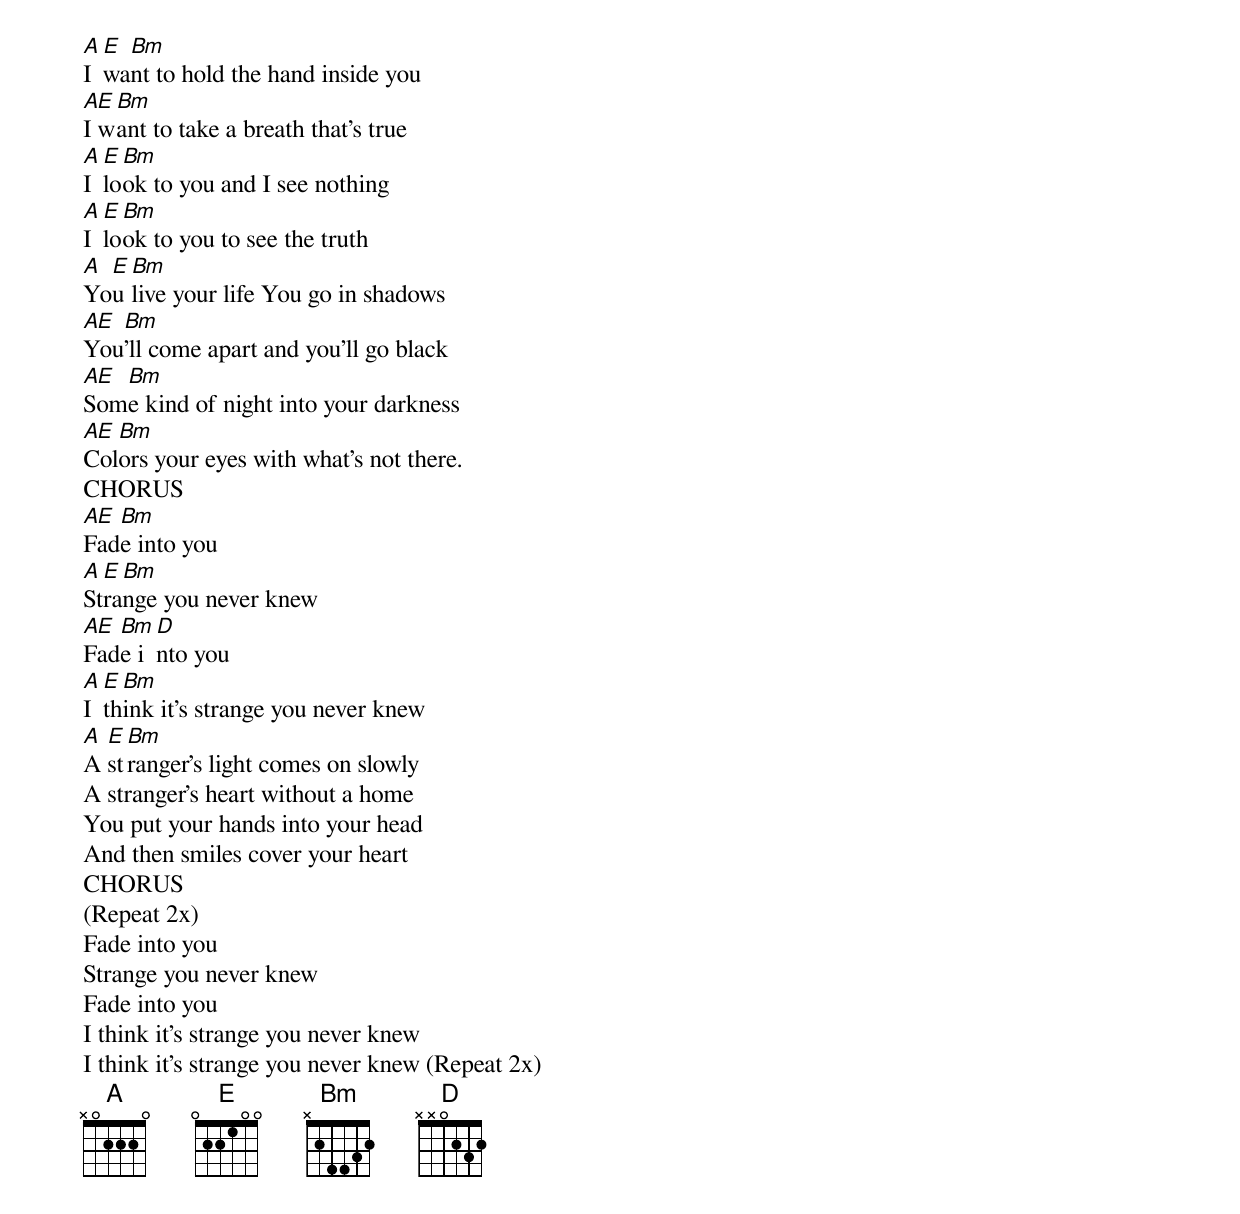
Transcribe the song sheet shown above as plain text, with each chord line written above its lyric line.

A E Bm
I want to hold the hand inside you
AE Bm
I want to take a breath that's true
A E Bm
I look to you and I see nothing
A E Bm
I look to you to see the truth
A E Bm
You live your life You go in shadows
AE Bm
You'll come apart and you'll go black
AE Bm
Some kind of night into your darkness
AE Bm
Colors your eyes with what's not there.
CHORUS
AE Bm
Fade into you
A E Bm
Strange you never knew
AE Bm D
Fade into you
A E Bm
I think it's strange you never knew
A E Bm
A stranger's light comes on slowly
A stranger's heart without a home
You put your hands into your head
And then smiles cover your heart
CHORUS
(Repeat 2x)
Fade into you
Strange you never knew
Fade into you
I think it's strange you never knew
I think it's strange you never knew (Repeat 2x)
